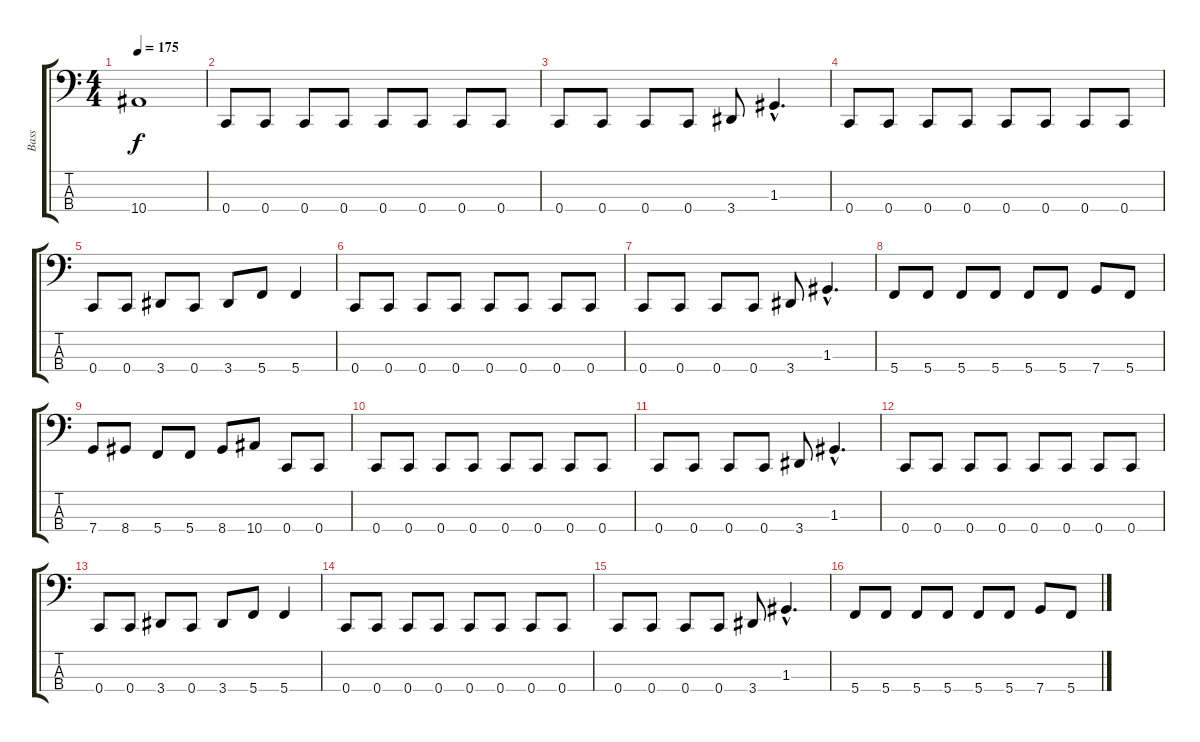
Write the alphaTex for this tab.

\track ("Bass" "Bass") {instrument electricbassfinger}
\staff {score tabs}
\tuning (F2 C2 G1 C1) {hide}
\ts (4 4)
\tempo 175
\clef f4
\ks c
10.4.1{dy f} |
0.4.8 0.4.8 0.4.8 0.4.8 0.4.8 0.4.8 0.4.8 0.4.8 |
0.4.8 0.4.8 0.4.8 0.4.8 3.4.8 1.3{hac}.4{d} |
0.4.8 0.4.8 0.4.8 0.4.8 0.4.8 0.4.8 0.4.8 0.4.8 |
0.4.8 0.4.8 3.4.8 0.4.8 3.4.8 5.4.8 5.4.4 |
0.4.8 0.4.8 0.4.8 0.4.8 0.4.8 0.4.8 0.4.8 0.4.8 |
0.4.8 0.4.8 0.4.8 0.4.8 3.4.8 1.3{hac}.4{d} |
5.4.8 5.4.8 5.4.8 5.4.8 5.4.8 5.4.8 7.4.8 5.4.8 |
7.4.8 8.4.8 5.4.8 5.4.8 8.4.8 10.4.8 0.4.8 0.4.8 |
0.4.8 0.4.8 0.4.8 0.4.8 0.4.8 0.4.8 0.4.8 0.4.8 |
0.4.8 0.4.8 0.4.8 0.4.8 3.4.8 1.3{hac}.4{d} |
0.4.8 0.4.8 0.4.8 0.4.8 0.4.8 0.4.8 0.4.8 0.4.8 |
0.4.8 0.4.8 3.4.8 0.4.8 3.4.8 5.4.8 5.4.4 |
0.4.8 0.4.8 0.4.8 0.4.8 0.4.8 0.4.8 0.4.8 0.4.8 |
0.4.8 0.4.8 0.4.8 0.4.8 3.4.8 1.3{hac}.4{d} |
5.4.8 5.4.8 5.4.8 5.4.8 5.4.8 5.4.8 7.4.8 5.4.8
